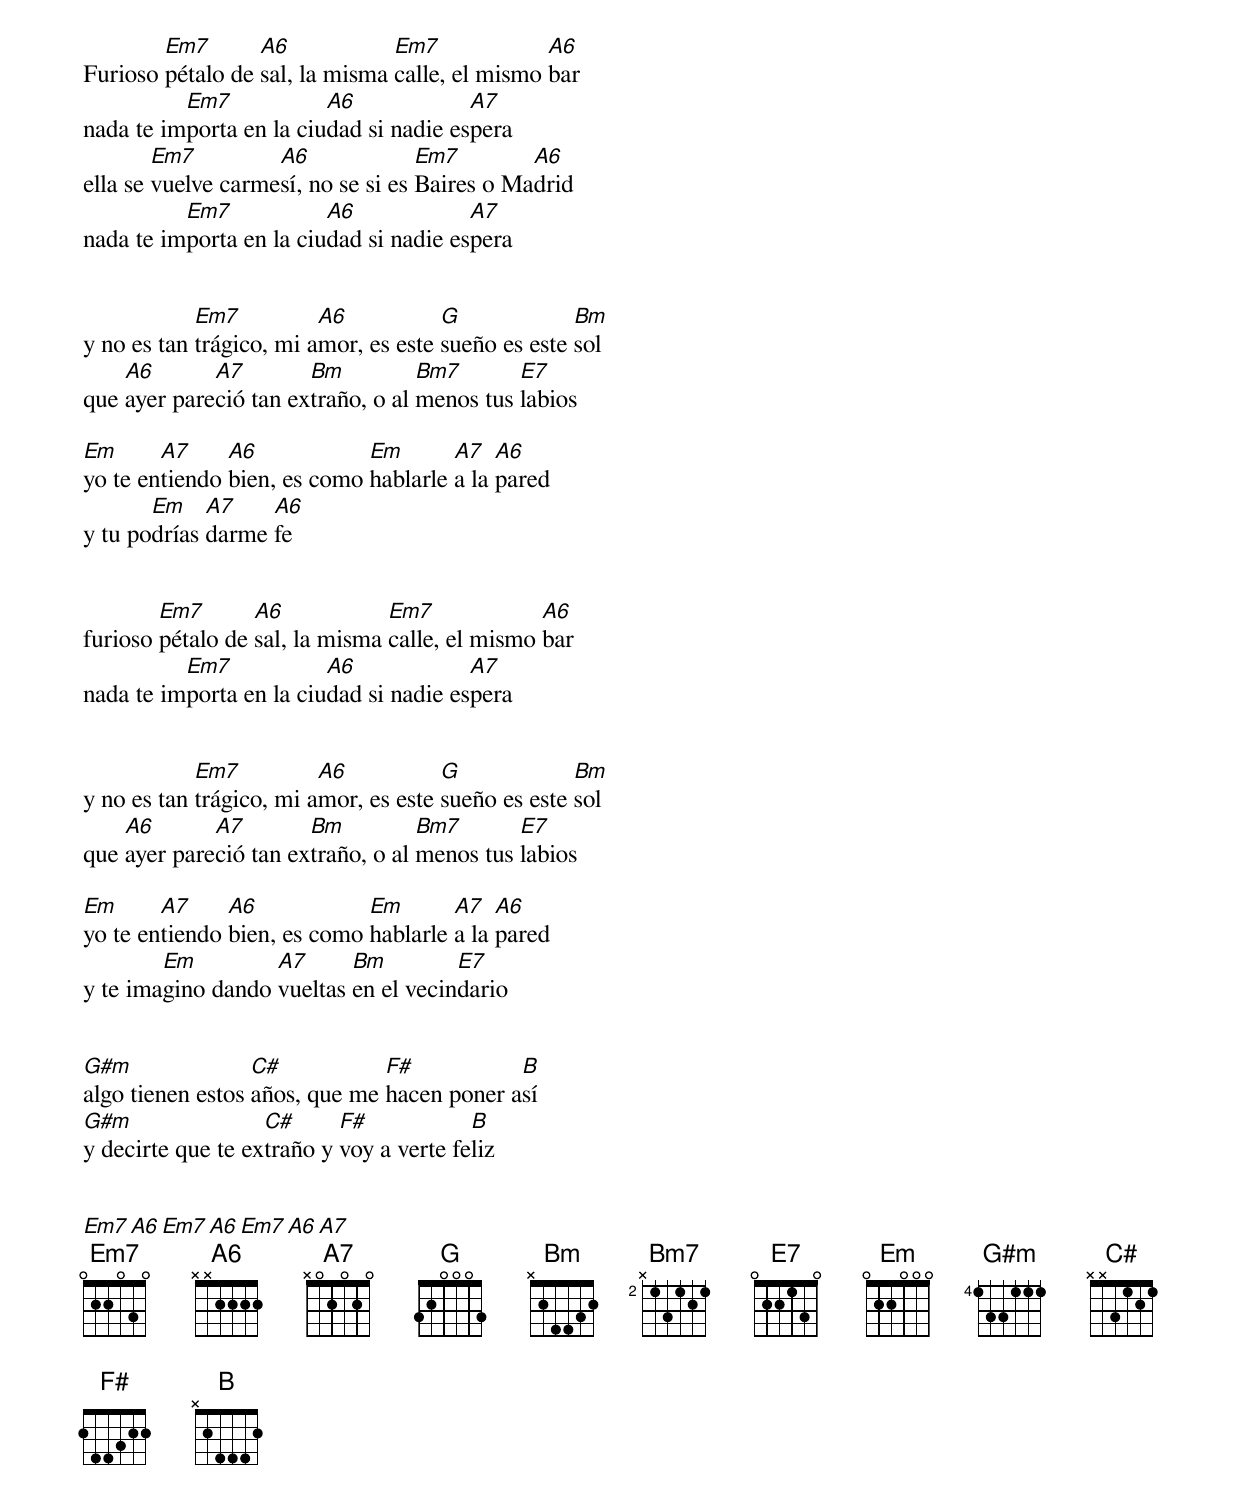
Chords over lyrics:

        Em7       A6            Em7             A6
Furioso pétalo de sal, la misma calle, el mismo bar
          Em7            A6             A7
nada te importa en la ciudad si nadie espera
        Em7         A6              Em7        A6
ella se vuelve carmesí, no se si es Baires o Madrid
          Em7            A6             A7
nada te importa en la ciudad si nadie espera


            Em7          A6           G             Bm
y no es tan trágico, mi amor, es este sueño es este sol
    A6       A7        Bm          Bm7       E7
que ayer pareció tan extraño, o al menos tus labios

Em      A7     A6            Em       A7   A6
yo te entiendo bien, es como hablarle a la pared
       Em    A7    A6
y tu podrías darme fe


        Em7       A6            Em7             A6
furioso pétalo de sal, la misma calle, el mismo bar
          Em7            A6             A7
nada te importa en la ciudad si nadie espera


            Em7          A6           G             Bm
y no es tan trágico, mi amor, es este sueño es este sol
    A6       A7        Bm          Bm7       E7
que ayer pareció tan extraño, o al menos tus labios

Em      A7     A6            Em       A7   A6
yo te entiendo bien, es como hablarle a la pared
        Em         A7      Bm         E7
y te imagino dando vueltas en el vecindario


G#m               C#           F#           B
algo tienen estos años, que me hacen poner así
G#m                C#      F#            B
y decirte que te extraño y voy a verte feliz


Em7 A6 Em7 A6 Em7 A6 A7
